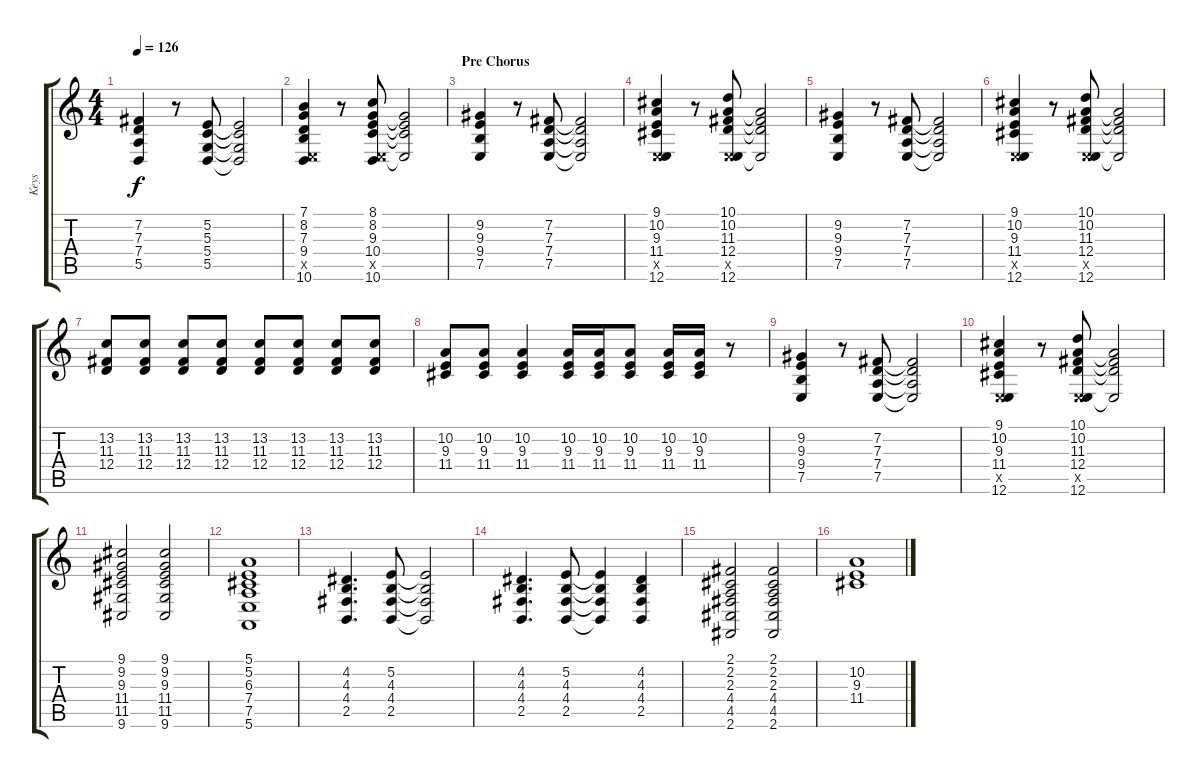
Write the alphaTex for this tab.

\track ("Keys" "Keys") {instrument brasssection}
\staff {score tabs}
\tuning (E4 B3 G3 D3 A2 E2) {hide}
\ts (4 4)
\tempo 126
\clef g2
\ks c
(7.2 7.3 7.4 5.5).4{dy f} r.8 (5.2 5.3 5.4 5.5).8 (5.2{t} 5.3{t} 5.4{t} 5.5{t}).2 |
(7.1 8.2 7.3 9.4 7.5{x} 10.6).4 r.8 (8.1 8.2 9.3 10.4 7.5{x} 10.6).8 (8.2{t} 9.3{t} 10.4{t} 7.5{t}).2 |
\section ("" "Pre Chorus")
(9.2 9.3 9.4 7.5).4 r.8 (7.2 7.3 7.4 7.5).8 (7.2{t} 7.3{t} 7.4{t} 7.5{t}).2 |
(9.1 10.2 9.3 11.4 7.5{x} 12.6).4 r.8 (10.1 10.2 11.3 12.4 7.5{x} 12.6).8 (10.2{t} 11.3{t} 12.4{t} 7.5{t}).2 |
(9.2 9.3 9.4 7.5).4 r.8 (7.2 7.3 7.4 7.5).8 (7.2{t} 7.3{t} 7.4{t} 7.5{t}).2 |
(9.1 10.2 9.3 11.4 7.5{x} 12.6).4 r.8 (10.1 10.2 11.3 12.4 7.5{x} 12.6).8 (10.2{t} 11.3{t} 12.4{t} 7.5{t}).2 |
(13.2 11.3 12.4).8 (13.2 11.3 12.4).8 (13.2 11.3 12.4).8 (13.2 11.3 12.4).8 (13.2 11.3 12.4).8 (13.2 11.3 12.4).8 (13.2 11.3 12.4).8 (13.2 11.3 12.4).8 |
(10.2 9.3 11.4).8 (10.2 9.3 11.4).8 (10.2 9.3 11.4).4 (10.2 9.3 11.4).16 (10.2 9.3 11.4).16 (10.2 9.3 11.4).8 (10.2 9.3 11.4).16 (10.2 9.3 11.4).16 r.8 |
(9.2 9.3 9.4 7.5).4 r.8 (7.2 7.3 7.4 7.5).8 (7.2{t} 7.3{t} 7.4{t} 7.5{t}).2 |
(9.1 10.2 9.3 11.4 7.5{x} 12.6).4 r.8 (10.1 10.2 11.3 12.4 7.5{x} 12.6).8 (10.2{t} 11.3{t} 12.4{t} 7.5{t}).2 |
(9.1 9.2 9.3 11.4 11.5 9.6).2 (9.1 9.2 9.3 11.4 11.5 9.6).2 |
(5.1 5.2 6.3 7.4 7.5 5.6).1 |
(4.2 4.3 4.4 2.5).4{d} (5.2 4.3 4.4 2.5).8 (5.2{t} 4.3{t} 4.4{t} 2.5{t}).2 |
(4.2 4.3 4.4 2.5).4{d} (5.2 4.3 4.4 2.5).8 (5.2{t} 4.3{t} 4.4{t} 2.5{t}).4 (4.2 4.3 4.4 2.5).4 |
(2.1 2.2 2.3 4.4 4.5 2.6).2 (2.1 2.2 2.3 4.4 4.5 2.6).2 |
(10.2 9.3 11.4).1
